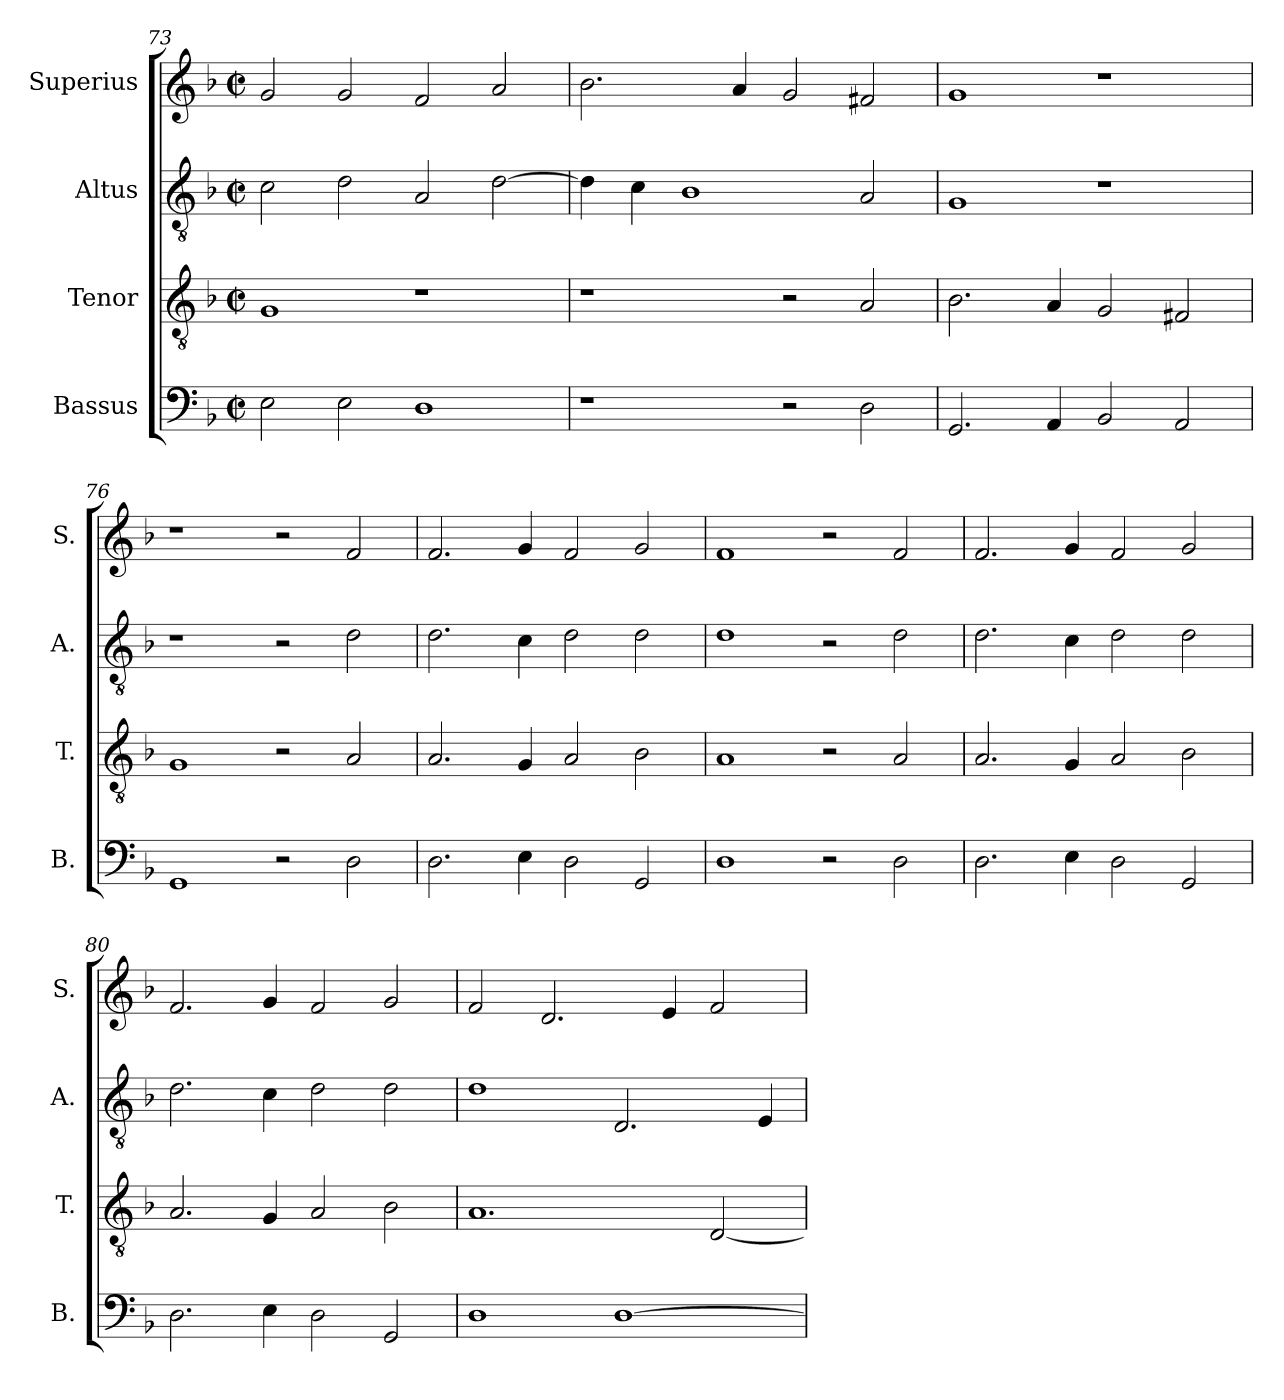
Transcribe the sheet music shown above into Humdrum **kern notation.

**kern	**kern	**kern	**kern
*part4	*part3	*part2	*part1
*staff4	*staff3	*staff2	*staff1
*I"Bassus	*I"Tenor	*I"Altus	*I"Superius
*I'B.	*I'T.	*I'A.	*I'S.
*clefF4	*clefGv2	*clefGv2	*clefG2
*	*ITrd7c12	*ITrd7c12	*
*k[b-]	*k[b-]	*k[b-]	*k[b-]
*F:	*F:	*F:	*F:
*M2/2	*M2/2	*M2/2	*M2/2
*met(c|)	*met(c|)	*met(c|)	*met(c|)
=73	=73	=73	=73
2Ei\	1GGi	2Ci\	2gi/
2Ei\	.	2Di\	2gi/
1Di	1r	2AAi/	2fi/
.	.	[>2Di\	2ai/
=74	=74	=74	=74
1r	1r	4Di\]	2.b-i\
.	.	4Ci\	.
.	.	1BB-i	.
.	.	.	4ai/
2r	2r	.	2gi/
2Di\	2AAi/	2AAi/	2f#Xi/
=75	=75	=75	=75
2.GGi/	2.BB-i\	1GGi	1gi
4AAi/	4AAi/	.	.
2BB-i/	2GGi/	1r	1r
2AAi/	2FF#Xi/	.	.
=76	=76	=76	=76
1GGi	1GGi	1r	1r
2r	2r	2r	2r
2Di\	2AAi/	2Di\	2fi/
!!LO:PB:g=z
=77	=77	=77	=77
2.Di\	2.AAi/	2.Di\	2.fi/
4Ei\	4GGi/	4Ci\	4gi/
2Di\	2AAi/	2Di\	2fi/
2GGi/	2BB-i\	2Di\	2gi/
=78	=78	=78	=78
1Di	1AAi	1Di	1fi
2r	2r	2r	2r
2Di\	2AAi/	2Di\	2fi/
=79	=79	=79	=79
2.Di\	2.AAi/	2.Di\	2.fi/
4Ei\	4GGi/	4Ci\	4gi/
2Di\	2AAi/	2Di\	2fi/
2GGi/	2BB-i\	2Di\	2gi/
=80	=80	=80	=80
2.Di\	2.AAi/	2.Di\	2.fi/
4Ei\	4GGi/	4Ci\	4gi/
2Di\	2AAi/	2Di\	2fi/
2GGi/	2BB-i\	2Di\	2gi/
=81	=81	=81	=81
1Di	1.AAi	1Di	2fi/
.	.	.	2.di/
[>1Di	.	2.DDi/	.
.	.	.	4ei/
.	[<2DDi/	.	2fi/
.	.	4EEi/	.
=	=	=	=
*-	*-	*-	*-
